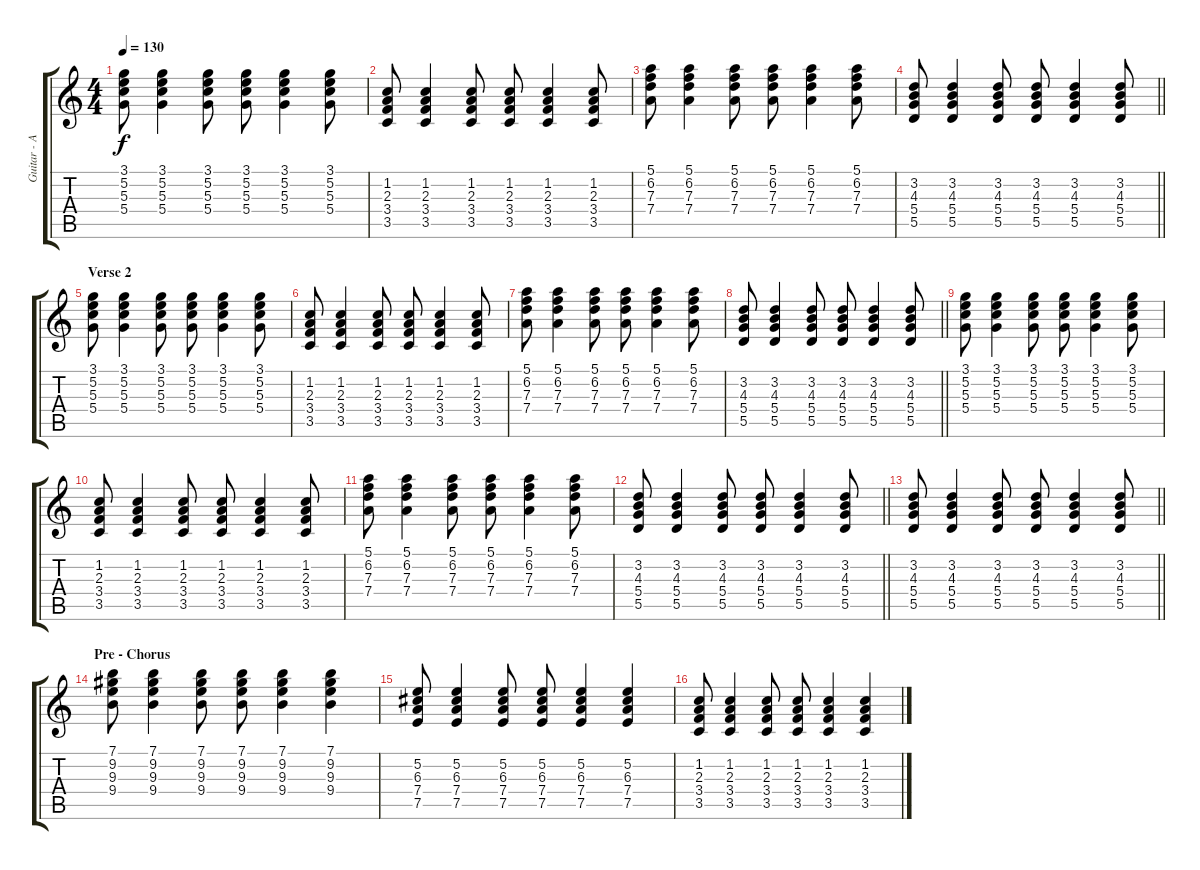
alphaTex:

\track ("Guitar - Am" "Guitar - A") {instrument electricguitarjazz}
\staff {score tabs}
\tuning (E4 B3 G3 D3 A2 E2) {hide}
\ts (4 4)
\tempo 130
\clef g2
\ks c
(3.1 5.2 5.3 5.4).8{dy f} (3.1 5.2 5.3 5.4).4 (3.1 5.2 5.3 5.4).8 (3.1 5.2 5.3 5.4).8 (3.1 5.2 5.3 5.4).4 (3.1 5.2 5.3 5.4).8 |
(1.2 2.3 3.4 3.5).8 (1.2 2.3 3.4 3.5).4 (1.2 2.3 3.4 3.5).8 (1.2 2.3 3.4 3.5).8 (1.2 2.3 3.4 3.5).4 (1.2 2.3 3.4 3.5).8 |
(5.1 6.2 7.3 7.4).8 (5.1 6.2 7.3 7.4).4 (5.1 6.2 7.3 7.4).8 (5.1 6.2 7.3 7.4).8 (5.1 6.2 7.3 7.4).4 (5.1 6.2 7.3 7.4).8 |
\barLineRight lightlight
(3.2 4.3 5.4 5.5).8 (3.2 4.3 5.4 5.5).4 (3.2 4.3 5.4 5.5).8 (3.2 4.3 5.4 5.5).8 (3.2 4.3 5.4 5.5).4 (3.2 4.3 5.4 5.5).8 |
\section ("" "Verse 2")
(3.1 5.2 5.3 5.4).8 (3.1 5.2 5.3 5.4).4 (3.1 5.2 5.3 5.4).8 (3.1 5.2 5.3 5.4).8 (3.1 5.2 5.3 5.4).4 (3.1 5.2 5.3 5.4).8 |
(1.2 2.3 3.4 3.5).8 (1.2 2.3 3.4 3.5).4 (1.2 2.3 3.4 3.5).8 (1.2 2.3 3.4 3.5).8 (1.2 2.3 3.4 3.5).4 (1.2 2.3 3.4 3.5).8 |
(5.1 6.2 7.3 7.4).8 (5.1 6.2 7.3 7.4).4 (5.1 6.2 7.3 7.4).8 (5.1 6.2 7.3 7.4).8 (5.1 6.2 7.3 7.4).4 (5.1 6.2 7.3 7.4).8 |
\barLineRight lightlight
(3.2 4.3 5.4 5.5).8 (3.2 4.3 5.4 5.5).4 (3.2 4.3 5.4 5.5).8 (3.2 4.3 5.4 5.5).8 (3.2 4.3 5.4 5.5).4 (3.2 4.3 5.4 5.5).8 |
(3.1 5.2 5.3 5.4).8 (3.1 5.2 5.3 5.4).4 (3.1 5.2 5.3 5.4).8 (3.1 5.2 5.3 5.4).8 (3.1 5.2 5.3 5.4).4 (3.1 5.2 5.3 5.4).8 |
(1.2 2.3 3.4 3.5).8 (1.2 2.3 3.4 3.5).4 (1.2 2.3 3.4 3.5).8 (1.2 2.3 3.4 3.5).8 (1.2 2.3 3.4 3.5).4 (1.2 2.3 3.4 3.5).8 |
(5.1 6.2 7.3 7.4).8 (5.1 6.2 7.3 7.4).4 (5.1 6.2 7.3 7.4).8 (5.1 6.2 7.3 7.4).8 (5.1 6.2 7.3 7.4).4 (5.1 6.2 7.3 7.4).8 |
\barLineRight lightlight
(3.2 4.3 5.4 5.5).8 (3.2 4.3 5.4 5.5).4 (3.2 4.3 5.4 5.5).8 (3.2 4.3 5.4 5.5).8 (3.2 4.3 5.4 5.5).4 (3.2 4.3 5.4 5.5).8 |
\barLineRight lightlight
(3.2 4.3 5.4 5.5).8 (3.2 4.3 5.4 5.5).4 (3.2 4.3 5.4 5.5).8 (3.2 4.3 5.4 5.5).8 (3.2 4.3 5.4 5.5).4 (3.2 4.3 5.4 5.5).8 |
\section ("" "Pre - Chorus")
(7.1 9.2 9.3 9.4).8 (7.1 9.2 9.3 9.4).4 (7.1 9.2 9.3 9.4).8 (7.1 9.2 9.3 9.4).8 (7.1 9.2 9.3 9.4).4 (7.1 9.2 9.3 9.4).4 |
(5.2 6.3 7.4 7.5).8 (5.2 6.3 7.4 7.5).4 (5.2 6.3 7.4 7.5).8 (5.2 6.3 7.4 7.5).8 (5.2 6.3 7.4 7.5).4 (5.2 6.3 7.4 7.5).4 |
(1.2 2.3 3.4 3.5).8 (1.2 2.3 3.4 3.5).4 (1.2 2.3 3.4 3.5).8 (1.2 2.3 3.4 3.5).8 (1.2 2.3 3.4 3.5).4 (1.2 2.3 3.4 3.5).4
